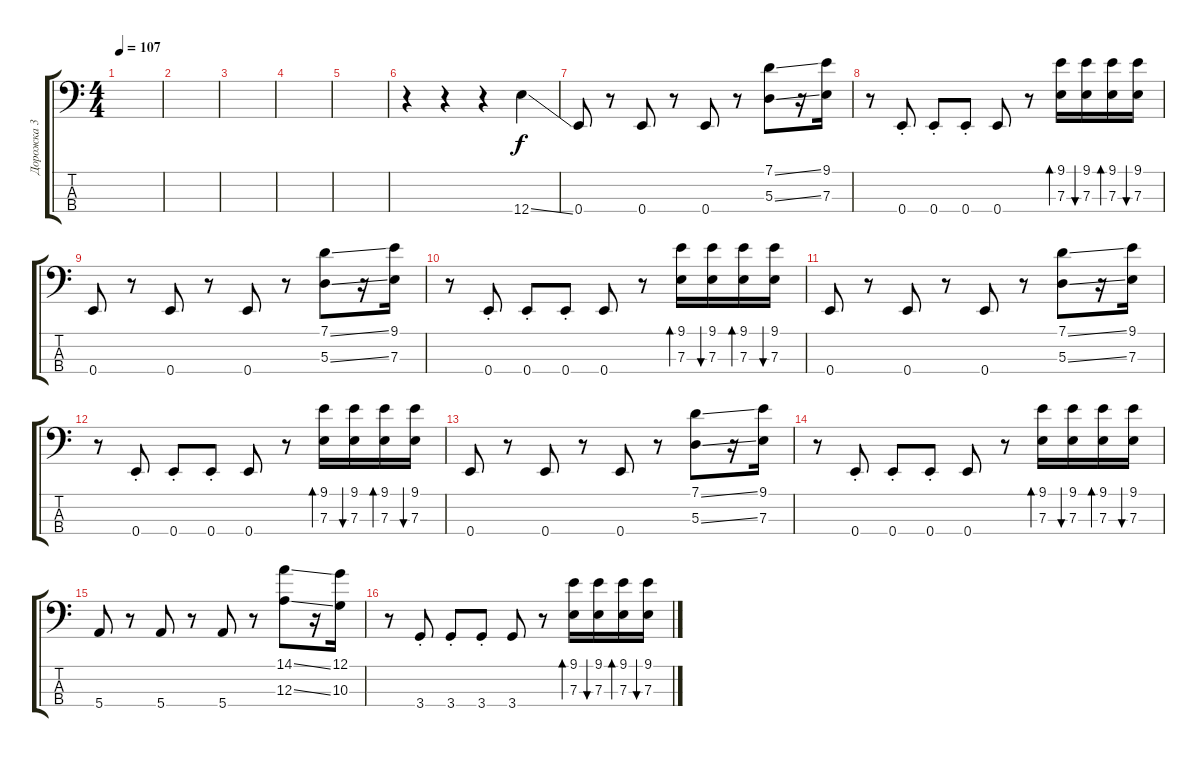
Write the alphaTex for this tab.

\track ("Дорожка 3" "Дорожка 3") {instrument slapbass1}
\staff {score tabs}
\tuning (G2 D2 A1 E1) {hide}
\ts (4 4)
\tempo 107
\clef f4
\ks c
|
|
|
|
|
r.4 r.4 r.4 12.4{ss}.4 |
0.4.8 r.8 0.4.8 r.8 0.4.8 r.8 (7.1{ss} 5.3{ss}).8 r.16 (9.1 7.3).16 |
r.8 0.4{st}.8 0.4{st}.8 0.4{st}.8 0.4.8 r.8 (9.1 7.3).16{bd 60} (9.1 7.3).16{bu 30} (9.1 7.3).16{bd 30} (9.1 7.3).16{bu 30} |
0.4.8 r.8 0.4.8 r.8 0.4.8 r.8 (7.1{ss} 5.3{ss}).8 r.16 (9.1 7.3).16 |
r.8 0.4{st}.8 0.4{st}.8 0.4{st}.8 0.4.8 r.8 (9.1 7.3).16{bd 60} (9.1 7.3).16{bu 30} (9.1 7.3).16{bd 30} (9.1 7.3).16{bu 30} |
0.4.8 r.8 0.4.8 r.8 0.4.8 r.8 (7.1{ss} 5.3{ss}).8 r.16 (9.1 7.3).16 |
r.8 0.4{st}.8 0.4{st}.8 0.4{st}.8 0.4.8 r.8 (9.1 7.3).16{bd 60} (9.1 7.3).16{bu 30} (9.1 7.3).16{bd 30} (9.1 7.3).16{bu 30} |
0.4.8 r.8 0.4.8 r.8 0.4.8 r.8 (7.1{ss} 5.3{ss}).8 r.16 (9.1 7.3).16 |
r.8 0.4{st}.8 0.4{st}.8 0.4{st}.8 0.4.8 r.8 (9.1 7.3).16{bd 60} (9.1 7.3).16{bu 30} (9.1 7.3).16{bd 30} (9.1 7.3).16{bu 30} |
5.4.8 r.8 5.4.8 r.8 5.4.8 r.8 (14.1{ss} 12.3{ss}).8 r.16 (12.1 10.3).16 |
r.8 3.4{st}.8 3.4{st}.8 3.4{st}.8 3.4.8 r.8 (9.1 7.3).16{bd 60} (9.1 7.3).16{bu 30} (9.1 7.3).16{bd 30} (9.1 7.3).16{bu 30}
